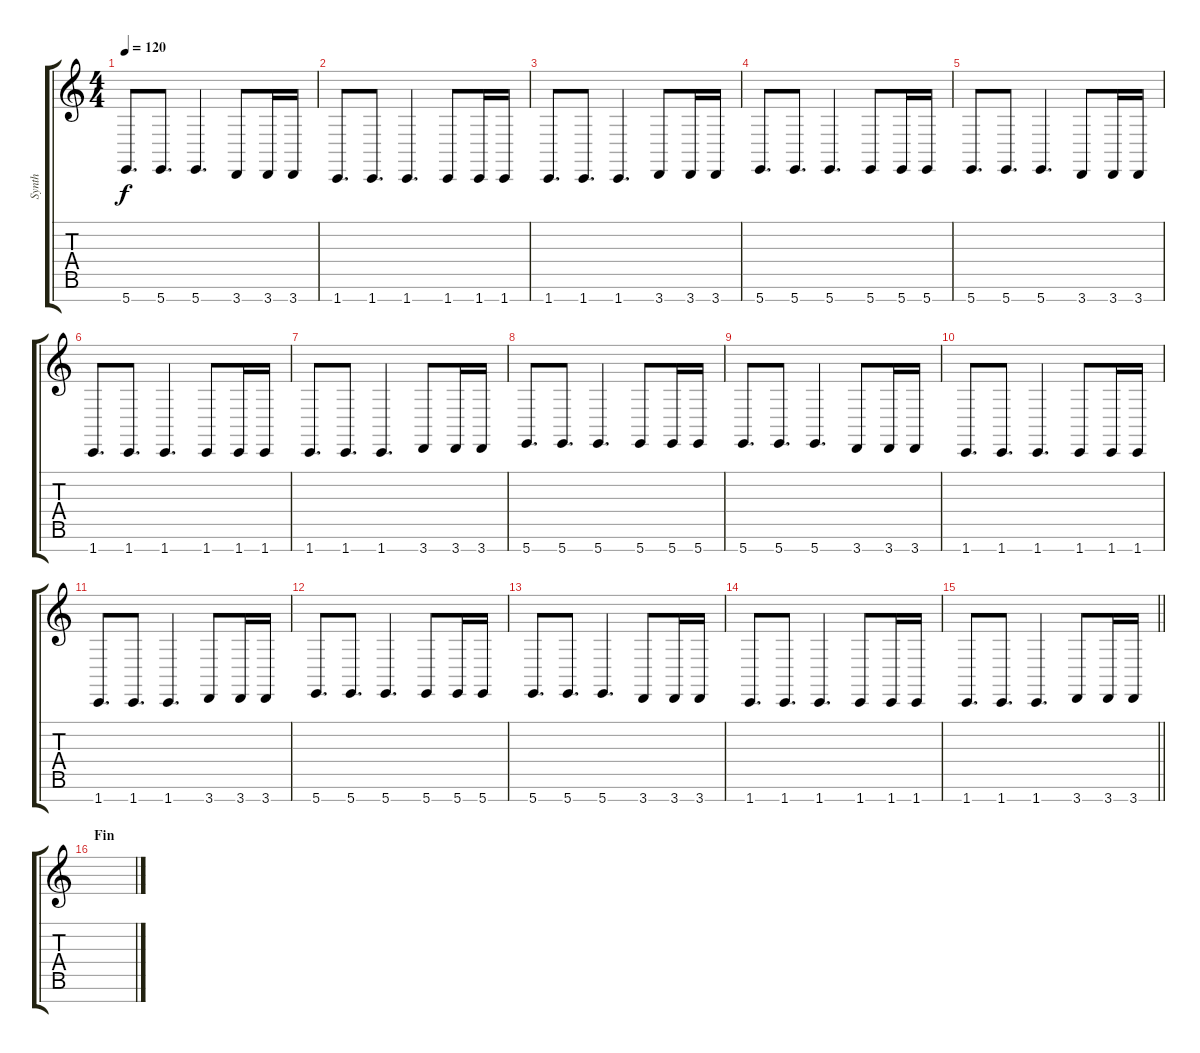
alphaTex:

\track ("Synth" "Synth") {instrument lead2sawtooth}
\staff {score tabs}
\tuning (E4 B3 G3 D3 A2 E2 B1) {hide}
\ts (4 4)
\tempo 120
\clef g2
\ks c
5.7.8{d dy f} 5.7.8{d} 5.7.4{d} 3.7.8 3.7.16 3.7.16 |
1.7.8{d} 1.7.8{d} 1.7.4{d} 1.7.8 1.7.16 1.7.16 |
1.7.8{d} 1.7.8{d} 1.7.4{d} 3.7.8 3.7.16 3.7.16 |
5.7.8{d} 5.7.8{d} 5.7.4{d} 5.7.8 5.7.16 5.7.16 |
5.7.8{d} 5.7.8{d} 5.7.4{d} 3.7.8 3.7.16 3.7.16 |
1.7.8{d} 1.7.8{d} 1.7.4{d} 1.7.8 1.7.16 1.7.16 |
1.7.8{d} 1.7.8{d} 1.7.4{d} 3.7.8 3.7.16 3.7.16 |
5.7.8{d} 5.7.8{d} 5.7.4{d} 5.7.8 5.7.16 5.7.16 |
5.7.8{d} 5.7.8{d} 5.7.4{d} 3.7.8 3.7.16 3.7.16 |
1.7.8{d} 1.7.8{d} 1.7.4{d} 1.7.8 1.7.16 1.7.16 |
1.7.8{d} 1.7.8{d} 1.7.4{d} 3.7.8 3.7.16 3.7.16 |
5.7.8{d} 5.7.8{d} 5.7.4{d} 5.7.8 5.7.16 5.7.16 |
5.7.8{d} 5.7.8{d} 5.7.4{d} 3.7.8 3.7.16 3.7.16 |
1.7.8{d} 1.7.8{d} 1.7.4{d} 1.7.8 1.7.16 1.7.16 |
\barLineRight lightlight
1.7.8{d} 1.7.8{d} 1.7.4{d} 3.7.8 3.7.16 3.7.16 |
\section ("" "Fin")
